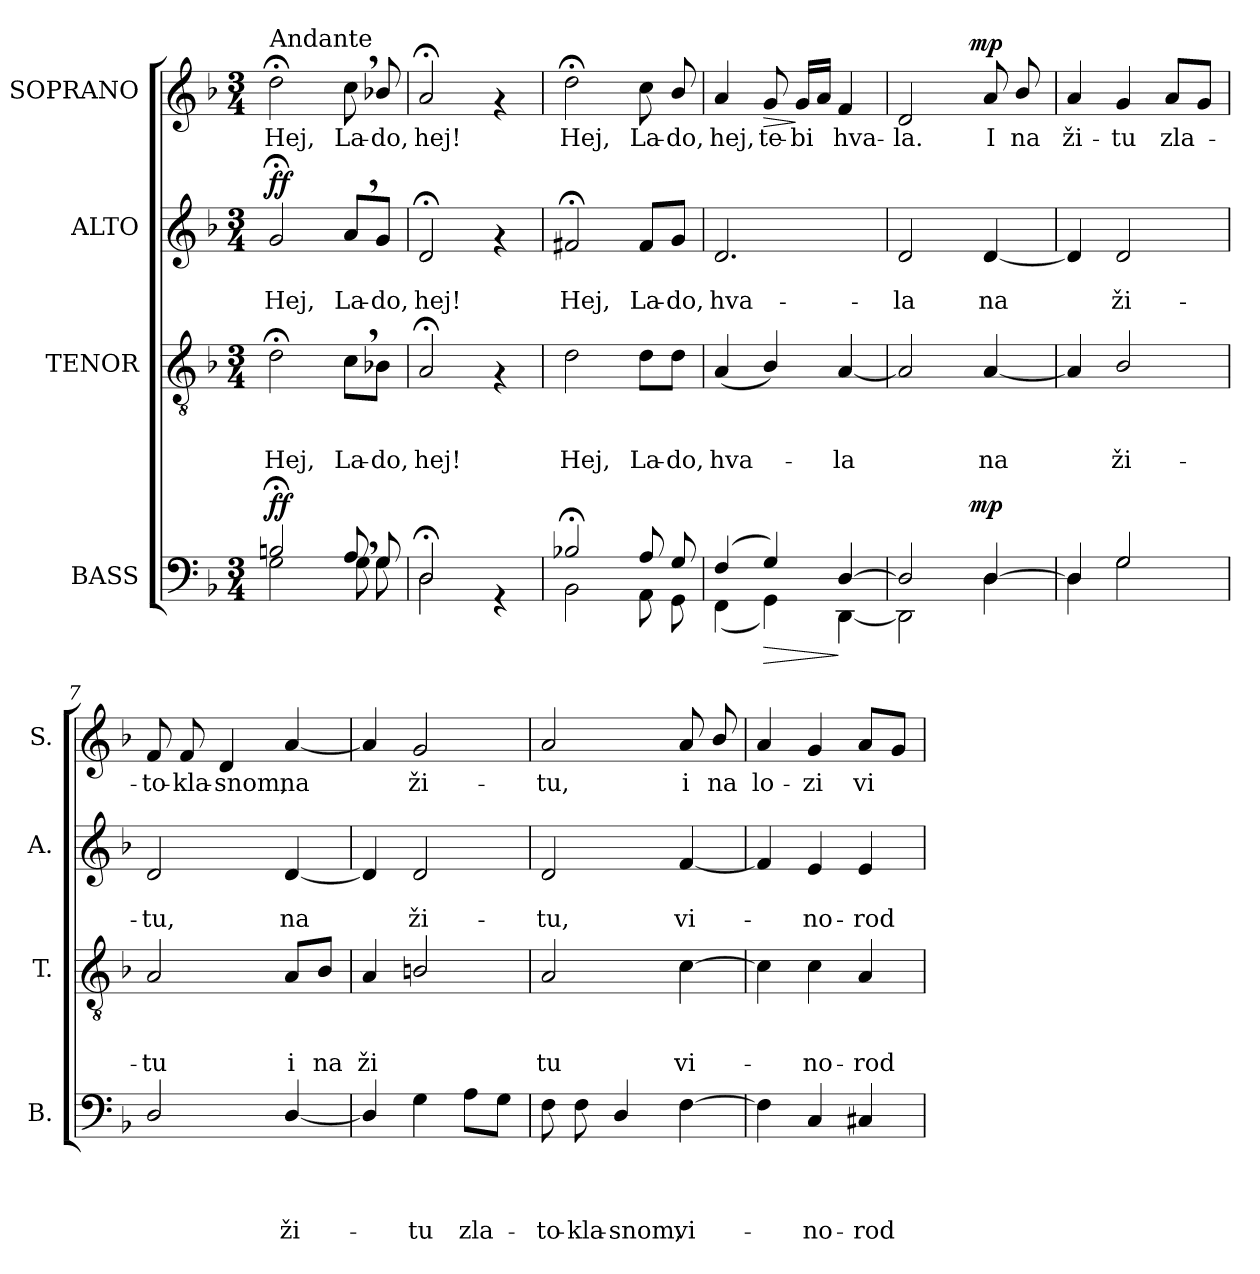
**kern	**text	**text	**text	**text	**dynam	**kern	**text	**text	**text	**kern	**text	**text	**dynam	**kern	**text	**dynam
*part4	*part4	*part4	*part4	*part4	*part4	*part3	*part3	*part3	*part3	*part2	*part2	*part2	*part2	*part1	*part1	*part1
*staff4	*staff4	*staff4	*staff4	*staff4	*staff4	*staff3	*staff3	*staff3	*staff3	*staff2	*staff2	*staff2	*staff2	*staff1	*staff1	*staff1
*I"BASS	*	*	*	*	*	*I"TENOR	*	*	*	*I"ALTO	*	*	*	*I"SOPRANO	*	*
*I'B.	*	*	*	*	*	*I'T.	*	*	*	*I'A.	*	*	*	*I'S.	*	*
*clefF4	*	*	*	*	*	*clefGv2	*	*	*	*clefG2	*	*	*	*clefG2	*	*
*k[b-]	*	*	*	*	*	*k[b-]	*	*	*	*k[b-]	*	*	*	*k[b-]	*	*
*F:	*	*	*	*	*	*F:	*	*	*	*F:	*	*	*	*F:	*	*
*M3/4	*	*	*	*	*	*M3/4	*	*	*	*M3/4	*	*	*	*M3/4	*	*
=1	=1	=1	=1	=1	=1	=1	=1	=1	=1	=1	=1	=1	=1	=1	=1	=1
*^	*	*	*	*	*	*	*	*	*	*	*	*	*	*	*	*
!	!	!	!	!	!	!	!	!	!	!	!	!	!	!	!LO:TX:a:t=Andante	!	!
!	!	!	!	!	!	!LO:DY:a	!	!	!	!LO:LY:b	!	!	!LO:LY:b	!LO:DY:a	!	!LO:LY:b	!
2Bn;</	2G\	.	.	.	.	ff	2d;<\	.	.	Hej,	2g;/	.	Hej,	ff	2dd;<\	Hej,	.
!	!	!	!	!	!	!	!	!	!	!LO:LY:b	!	!	!LO:LY:b	!	!	!LO:LY:b	!
8A,>/	8G\	.	.	.	.	.	8c,>\L	.	.	La-	8a,>/L	.	La-	.	8cc,>\	La-	.
!	!	!	!	!	!	!	!	!	!	!LO:LY:b	!	!	!LO:LY:b	!	!	!LO:LY:b	!
8G/	8G\	.	.	.	.	.	8B-X\J	.	.	-do,	8g/J	.	-do,	.	8b-X/	-do,	.
=2	=2	=2	=2	=2	=2	=2	=2	=2	=2	=2	=2	=2	=2	=2	=2	=2	=2
!	!	!	!	!	!	!	!	!	!	!LO:LY:b	!	!	!LO:LY:b	!	!	!LO:LY:b	!
2D;</	2D\	.	.	.	.	.	2A;/	.	.	hej!	2d;/	.	hej!	.	2a;/	hej!	.
4rFF	4ryy	.	.	.	.	.	4rF	.	.	.	4rf	.	.	.	4rf	.	.
=3	=3	=3	=3	=3	=3	=3	=3	=3	=3	=3	=3	=3	=3	=3	=3	=3	=3
!	!	!	!	!	!	!	!	!	!	!LO:LY:b	!	!	!LO:LY:b	!	!	!LO:LY:b	!
2B-X;</	2BB-\	.	.	.	.	.	2d\	.	.	Hej,	2f#X;/	.	Hej,	.	2dd;<\	Hej,	.
!	!	!	!	!	!	!	!	!	!	!LO:LY:b	!	!	!LO:LY:b	!	!	!LO:LY:b	!
8A/	8AA\	.	.	.	.	.	8d\L	.	.	La-	8f#/L	.	La-	.	8cc\	La-	.
!	!	!	!	!	!	!	!	!	!	!LO:LY:b	!	!	!LO:LY:b	!	!	!LO:LY:b	!
8G/	8GG\	.	.	.	.	.	8d\J	.	.	-do,	8g/J	.	-do,	.	8b-/	-do,	.
=4	=4	=4	=4	=4	=4	=4	=4	=4	=4	=4	=4	=4	=4	=4	=4	=4	=4
!	!	!	!	!	!	!	!	!	!	!LO:LY:b	!	!	!LO:LY:b	!	!	!LO:LY:b	!
(4F/	(<4FF\	.	.	.	.	.	(<4A/	.	.	hva-	2.d/	.	hva-	.	4a/	hej,	.
!	!	!	!	!	!	!LO:HP:b	!	!	!	!	!	!	!	!	!	!LO:LY:b	!LO:HP:b
4G/)	4GG\)	.	.	.	.	>	4B-/)	.	.	.	.	.	.	.	8g/	te-	>
!	!	!	!	!	!	!	!	!	!	!	!	!	!	!	!	!LO:LY:b	!
.	.	.	.	.	.	.	.	.	.	.	.	.	.	.	16g/LL	-bi	]
.	.	.	.	.	.	.	.	.	.	.	.	.	.	.	16a/JJ	.	.
!	!	!	!	!	!	!	!	!	!	!LO:LY:b	!	!	!	!	!	!LO:LY:b	!
[>4D/	[<4DD\	.	.	.	.	]	[<4A/	.	.	-la	.	.	.	.	4f/	hva-	.
=5	=5	=5	=5	=5	=5	=5	=5	=5	=5	=5	=5	=5	=5	=5	=5	=5	=5
!	!	!	!	!	!	!	!	!	!	!	!	!	!LO:LY:b	!	!	!LO:LY:b	!
*	*^	*	*	*	*	*	*	*	*	*	*	*	*	*	*^	*	*
2D/]	2DD\]	4...ryy	.	.	.	.	.	2A/]	.	.	.	2d/	.	-la	.	2d/	4...ryy	-la.	.
!	!	!	!	!	!	!	!LO:DY:a	!	!	!	!	!	!	!	!	!	!	!	!LO:DY:a
.	.	4ryy	.	.	.	.	mp	.	.	.	.	.	.	.	.	.	4ryy	.	mp
!	!	!	!	!	!	!	!	!	!	!	!LO:LY:b	!	!	!LO:LY:b	!	!	!	!LO:LY:b	!
[>4D/	4D\	.	.	.	.	.	.	[<4A/	.	.	na	[<4d/	.	na	.	8a/	.	I	.
!	!	!	!	!	!	!	!	!	!	!	!	!	!	!	!	!	!	!LO:LY:b	!
.	.	.	.	.	.	.	.	.	.	.	.	.	.	.	.	8b-/	.	na	.
.	.	32ryy	.	.	.	.	.	.	.	.	.	.	.	.	.	.	32ryy	.	.
=6	=6	=6	=6	=6	=6	=6	=6	=6	=6	=6	=6	=6	=6	=6	=6	=6	=6	=6	=6
!	!	!	!	!	!	!	!	!	!	!	!	!	!	!	!	!	!	!LO:LY:b	!
*	*v	*v	*	*	*	*	*	*	*	*	*	*	*	*	*	*v	*v	*	*
4D/]	4D\	.	.	.	.	.	4A/]	.	.	.	4d/]	.	.	.	4a/	ži-	.
!	!	!	!	!	!	!	!	!	!	!LO:LY:b	!	!	!LO:LY:b	!	!	!LO:LY:b	!
2G/	2G\	.	.	.	.	.	2B-/	.	.	ži-	2d/	.	ži-	.	4g/	-tu	.
!	!	!	!	!	!	!	!	!	!	!	!	!	!	!	!	!LO:LY:b	!
.	.	.	.	.	.	.	.	.	.	.	.	.	.	.	8a/L	zla-	.
.	.	.	.	.	.	.	.	.	.	.	.	.	.	.	8g/J	.	.
*v	*v	*	*	*	*	*	*	*	*	*	*	*	*	*	*	*	*
!!LO:LB:g=z
=7	=7	=7	=7	=7	=7	=7	=7	=7	=7	=7	=7	=7	=7	=7	=7	=7
!	!	!	!	!	!	!	!	!	!LO:LY:b	!	!	!LO:LY:b	!	!	!LO:LY:b	!
2D/	.	.	.	.	.	2A/	.	.	-tu	2d/	.	-tu,	.	8f/	-to-	.
!	!	!	!	!	!	!	!	!	!	!	!	!	!	!	!LO:LY:b	!
.	.	.	.	.	.	.	.	.	.	.	.	.	.	8f/	-kla-	.
!	!	!	!	!	!	!	!	!	!	!	!	!	!	!	!LO:LY:b	!
.	.	.	.	.	.	.	.	.	.	.	.	.	.	4d/	-snom,	.
!	!	!	!	!LO:LY:b	!	!	!	!	!LO:LY:b	!	!	!LO:LY:b	!	!	!LO:LY:b	!
[<4D/	.	.	.	ži-	.	8A/L	.	.	i	[<4d/	.	na	.	[<4a/	na	.
!	!	!	!	!	!	!	!	!	!LO:LY:b	!	!	!	!	!	!	!
.	.	.	.	.	.	8B-/J	.	.	na	.	.	.	.	.	.	.
=8	=8	=8	=8	=8	=8	=8	=8	=8	=8	=8	=8	=8	=8	=8	=8	=8
!	!	!	!	!	!	!	!	!	!LO:LY:b	!	!	!	!	!	!	!
4D/]	.	.	.	.	.	4A/	.	.	ži	4d/]	.	.	.	4a/]	.	.
!	!	!	!	!LO:LY:b	!	!	!	!	!	!	!	!LO:LY:b	!	!	!LO:LY:b	!
4G\	.	.	.	-tu	.	2Bn/	.	.	.	2d/	.	ži-	.	2g/	ži-	.
!	!	!	!	!LO:LY:b	!	!	!	!	!	!	!	!	!	!	!	!
8A\L	.	.	.	zla-	.	.	.	.	.	.	.	.	.	.	.	.
8G\J	.	.	.	.	.	.	.	.	.	.	.	.	.	.	.	.
=9	=9	=9	=9	=9	=9	=9	=9	=9	=9	=9	=9	=9	=9	=9	=9	=9
!	!	!	!	!LO:LY:b	!	!	!	!	!LO:LY:b	!	!	!LO:LY:b	!	!	!LO:LY:b	!
8F\	.	.	.	-to-	.	2A/	.	.	tu	2d/	.	-tu,	.	2a/	-tu,	.
!	!	!	!	!LO:LY:b	!	!	!	!	!	!	!	!	!	!	!	!
8F\	.	.	.	-kla-	.	.	.	.	.	.	.	.	.	.	.	.
!	!	!	!	!LO:LY:b	!	!	!	!	!	!	!	!	!	!	!	!
4D/	.	.	.	-snom,	.	.	.	.	.	.	.	.	.	.	.	.
!	!	!	!	!LO:LY:b	!	!	!	!	!LO:LY:b	!	!	!LO:LY:b	!	!	!LO:LY:b	!
[>4F\	.	.	.	vi-	.	[>4c\	.	.	vi-	[<4f/	.	vi-	.	8a/	i	.
!	!	!	!	!	!	!	!	!	!	!	!	!	!	!	!LO:LY:b	!
.	.	.	.	.	.	.	.	.	.	.	.	.	.	8b-/	na	.
=10	=10	=10	=10	=10	=10	=10	=10	=10	=10	=10	=10	=10	=10	=10	=10	=10
!	!	!	!	!	!	!	!	!	!	!	!	!	!	!	!LO:LY:b	!
4F\]	.	.	.	.	.	4c\]	.	.	.	4f/]	.	.	.	4a/	lo-	.
!	!	!	!	!LO:LY:b	!	!	!	!	!LO:LY:b	!	!	!LO:LY:b	!	!	!LO:LY:b	!
4C/	.	.	.	-no-	.	4c\	.	.	-no-	4e/	.	-no-	.	4g/	-zi	.
!	!	!	!	!LO:LY:b	!	!	!	!	!LO:LY:b	!	!	!LO:LY:b	!	!	!LO:LY:b	!
4C#X/	.	.	.	-rod-	.	4A/	.	.	-rod-	4e/	.	-rod-	.	8a/L	vi	.
.	.	.	.	.	.	.	.	.	.	.	.	.	.	8g/J	.	.
=	=	=	=	=	=	=	=	=	=	=	=	=	=	=	=	=
*-	*-	*-	*-	*-	*-	*-	*-	*-	*-	*-	*-	*-	*-	*-	*-	*-
